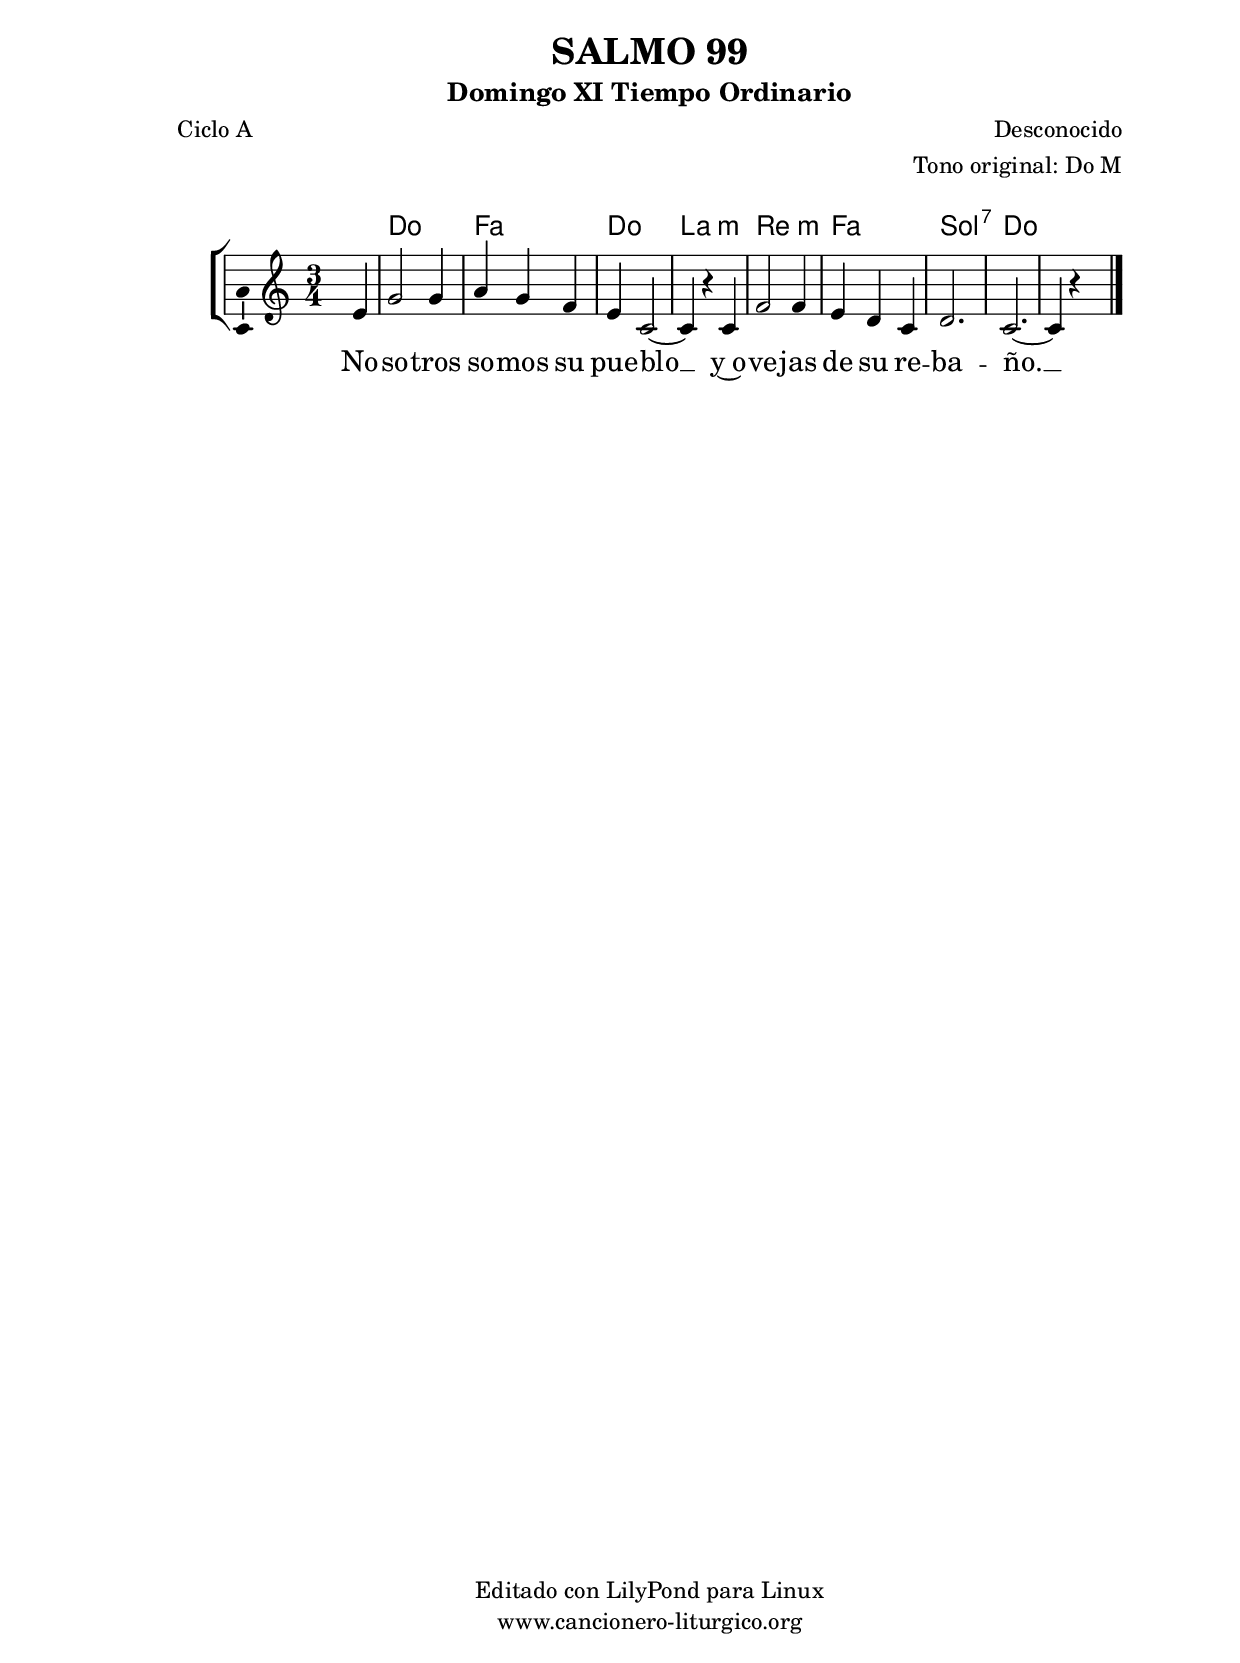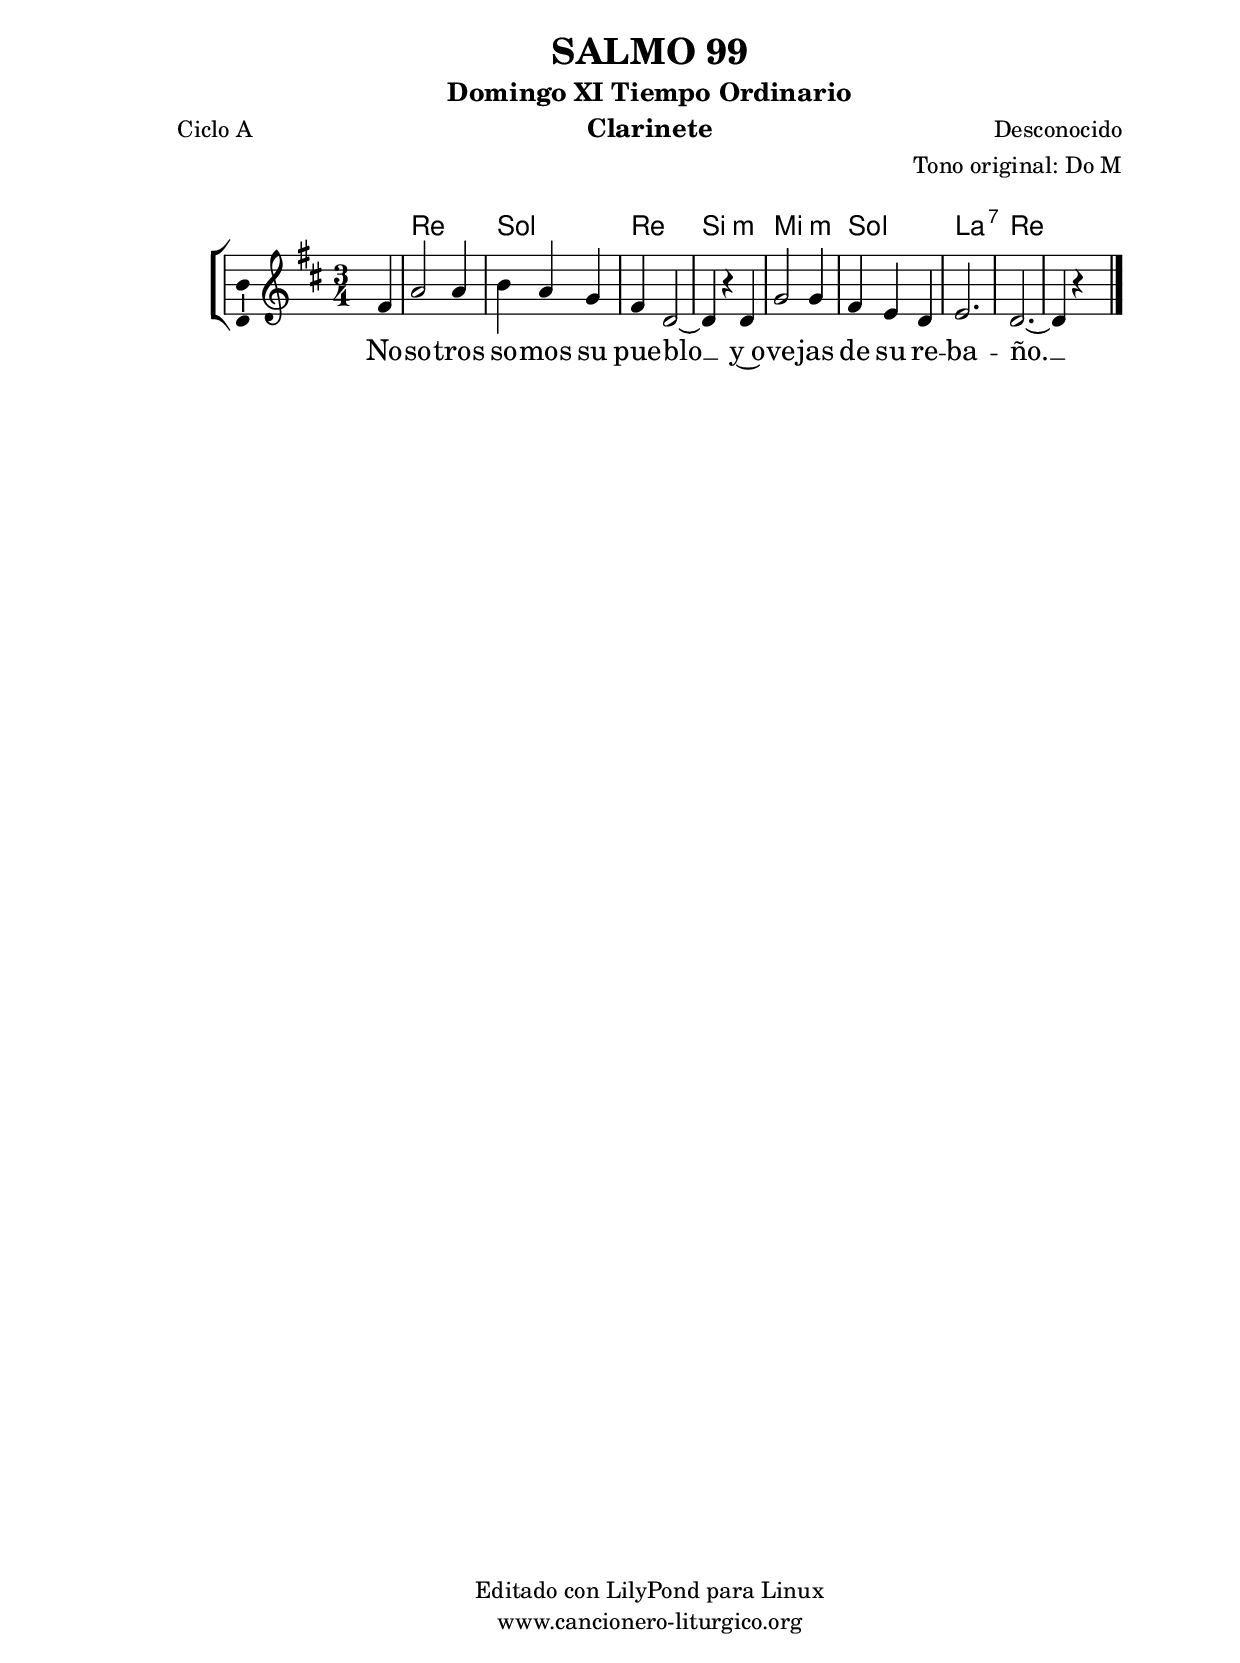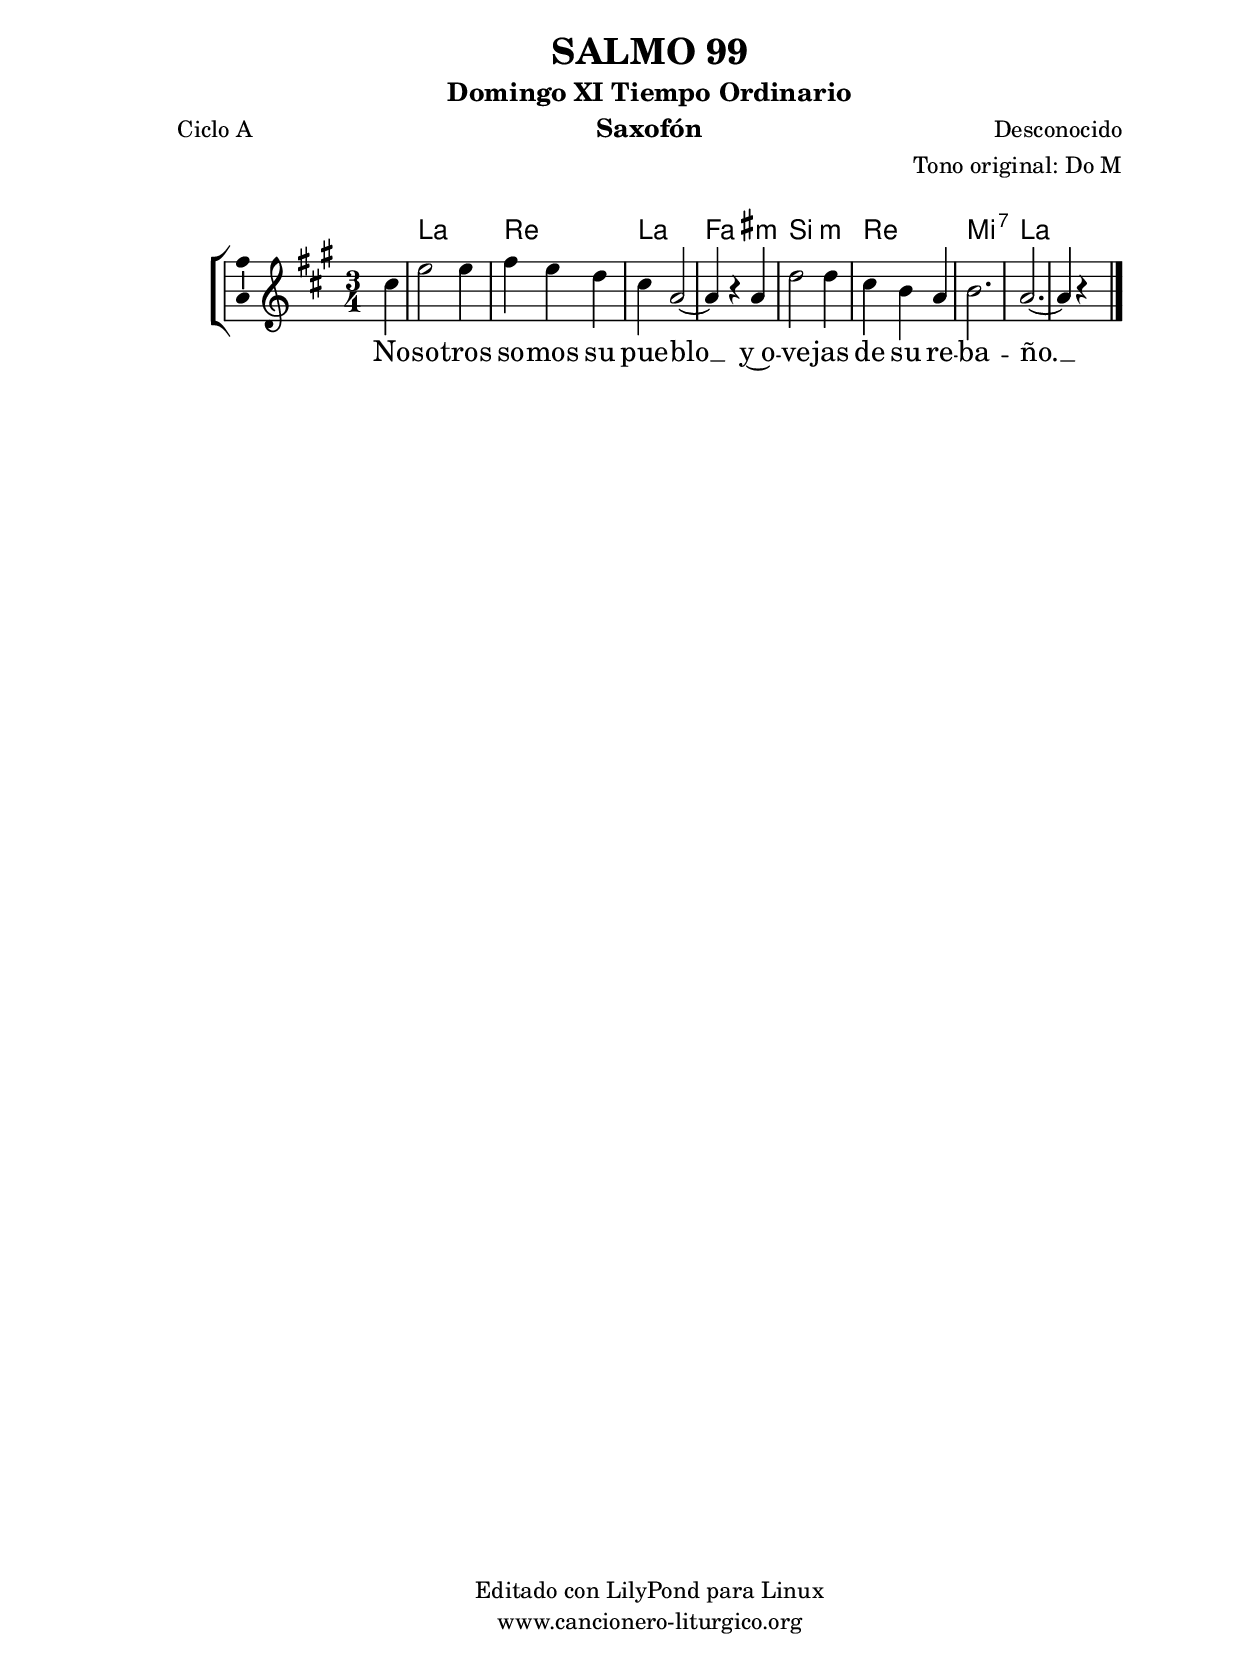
%
%para convertir .midi en .wav:
%timidity filename.midi -Ow -o finename.wav
%
%
%Para convertir de .wav a .mp3:
%lame -h -m j filename.wav
%
%
%para escuchar el midi:
%timidity nombrefichero.midi
%


%versión de lilypond para la que se ha escrito esta partitura:
\version "2.16.0"

	%Tamaño papel
	#(set-default-paper-size "a4")
	%Tamaño partitura
	#(set-global-staff-size 20)
	%No responde al pulsar sobre una nota
	#(ly:set-option 'point-and-click #f)

%parámetros del encabezamiento:
\header {
	title = "SALMO 99"
	subtitle = "Domingo XI Tiempo Ordinario"
	composer = "Desconocido"
	poet = "Ciclo A"
	meter = ""
	arranger = "Tono original: Do M"
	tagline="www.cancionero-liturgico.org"
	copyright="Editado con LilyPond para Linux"
	}

%parámetros asociados al papel:
\paper  {
	oddHeaderMarkup = \markup {\fill-line { \on-the-fly #not-first-page \fromproperty #'header:title \on-the-fly #not-first-page \fromproperty #'header:composer }}
	evenHeaderMarkup = \markup {\fill-line { \fromproperty #'header:composer \fromproperty #'header:title }}
	#(set-paper-size "a4")
	print-page-number = ##f
	first-page-number = 1
	print-first-page-number = ##f
%	head-separation = 3.0 \cm
	top-margin = 2.0 \cm
	bottom-margin = 0.5\cm
%%%	bottom-margin = -1.0\cm
	left-margin = 3.0 \cm
	line-width = 16.0 \cm 
	indent = 8\mm
	interscoreline = 2.\mm
	between-system-space = 15\mm
%	para que las partituras no llenen la hoja:
	ragged-bottom = ##t
%	idem para la última hoja:
	ragged-last-bottom = ##f
%	para que las partituras llenen el ancho del papel:
	ragged-last = ##f
	after-title-space = 2.5 \cm
%page-count=1
%system-count=8

	%Flexible Vertical Spacing
%	markup-markup-spacing =
%	#'((basic-distance . 15) (minimum-distance . 15) (padding . 3))
	markup-system-spacing =
	#'((basic-distance . 15) (minimum-distance . 15) (padding . 3))
	system-system-spacing =
	#'((basic-distance . 15) (minimum-distance . 15) (padding . 3))
	score-system-spacing =
	#'((basic-distance . 15) (minimum-distance . 15) (padding . 5))
%	top-system-spacing = % header
%	#'((basic-distance . 8) (minimum-distance . 0) (padding . 3))
%	top-markup-spacing =
%	#'((basic-distance . 20) (minimum-distance . 20) (padding . 3))
	last-bottom-spacing = % footer
	#'((basic-distance . 5) (minimum-distance . 5) (padding . 3))
%	score-markup-spacing =
%	#'((basic-distance . 16) (minimum-distance . 13) (padding . 3))

	}


%parámetros que afectan a toda la partitura:
global =  {
	%clave de sol (G):
	\clef G
	%armadura:
%	\transpose f a
	\key c \major
	\tempo 4=120
	\set Score.tempoHideNote = ##t
	}


acordes = {
	\italianChords
	\chordmode {
%	\transpose f a
{

s2.
c2. f c a:m d:m f g:7 c

	}
	}
}

melodia = 
%	\transpose f a
{
	\relative c'{
	\time 3/4

s2 e4
g2 g4
a4 g f
e4 c2~
c4 r4 c4
f2 f4
e4 d c
d2.
c2.~
c4 r4 s4

	\bar "|."
	}
	}


texto = \lyricmode {
No -- so -- tros so -- mos su pue -- blo __
y~o -- ve -- jas de su re -- ba -- ño. __
	}


acordesStaff = \context ChordNames = acordesStaff <<
	\set chordChanges = ##t
	\acordes
	>>


vozStaff = \context Voice = vozStaff
\with {\consists "Ambitus_engraver"}
<<
%	\set Staff.instrumentName = ""
%	\set Staff.shortInstrumentName = ""
%	\set Staff.midiInstrument = #"clarinet"
%	\set Staff.midiInstrument = #"cello"
%	\set Staff.midiInstrument = #"flute"
	\set Staff.midiInstrument = #"electric guitar (jazz)"
%	\set Staff.midiInstrument = #"english horn"
%	\set Staff.midiInstrument = #"violin"
%	\set Staff.midiInstrument = #"glockenspiel"
	\set Staff.midiMinimumVolume = #0.7
	\set Staff.midiMaximumVolume = #0.9
	\global
	\melodia
	>>


textoStaff = \context Lyrics = textoStaff <<
	\lyricsto vozStaff \texto
	>>

\book {
	\score {
		\context ChoirStaff {
			\override StaffGroup.SystemStartBracket #'collapse-height = #1
			\override Score.SystemStartBar #'collapse-height = #1
			<<
			\acordesStaff
			\vozStaff
			\textoStaff
			>>
			}
		\layout {
	    		\context {
				\Lyrics
				\override LyricText #'font-size = #2
				}
	   		 \context {
				\Score
				%fontSize = #3
				\override StaffSymbol #'staff-space = #(magstep +3)
				%\override Beam #'thickness = #0.55
				%\override SpacingSpanner #'spacing-increment = #1.0
				%\override Slur #'height-limit = #1.5
				}
			}
		}
	\score {
		\unfoldRepeats
		\context ChoirStaff {
			<<
			\acordesStaff
			\vozStaff
			>>
			}
		\midi {
	  		\context {
	  			\Score
				tempoWholesPerMinute = #(ly:make-moment 70 4)
				}
			}
		}
	}

%Partitura para clarinete
#(define output-suffix "C")
\book {
	\header{
		instrument = "Clarinete"
		}
	\score {
		\context ChoirStaff {
			\override StaffGroup.SystemStartBracket #'collapse-height = #1
			\override Score.SystemStartBar #'collapse-height = #1
\transpose c d
			<<
			\acordesStaff
			\vozStaff
			\textoStaff
			>>
			}
		\layout {
	    		\context {
				\Lyrics
				\override LyricText #'font-size = #2
				}
	   		 \context {
				\Score
				%fontSize = #3
				\override StaffSymbol #'staff-space = #(magstep +3)
				%\override Beam #'thickness = #0.55
				%\override SpacingSpanner #'spacing-increment = #1.0
				%\override Slur #'height-limit = #1.5
				}
			}
		}
	}

%Partitura para saxofón
#(define output-suffix "S")
\book {
	\header{
		instrument = "Saxofón"
		}
	\score {
		\context ChoirStaff {
			\override StaffGroup.SystemStartBracket #'collapse-height = #1
			\override Score.SystemStartBar #'collapse-height = #1
\transpose c a
			<<
			\acordesStaff
			\vozStaff
			\textoStaff
			>>
			}
		\layout {
	    		\context {
				\Lyrics
				\override LyricText #'font-size = #2
				}
	   		 \context {
				\Score
				%fontSize = #3
				\override StaffSymbol #'staff-space = #(magstep +3)
				%\override Beam #'thickness = #0.55
				%\override SpacingSpanner #'spacing-increment = #1.0
				%\override Slur #'height-limit = #1.5
				}
			}
		}
	}

